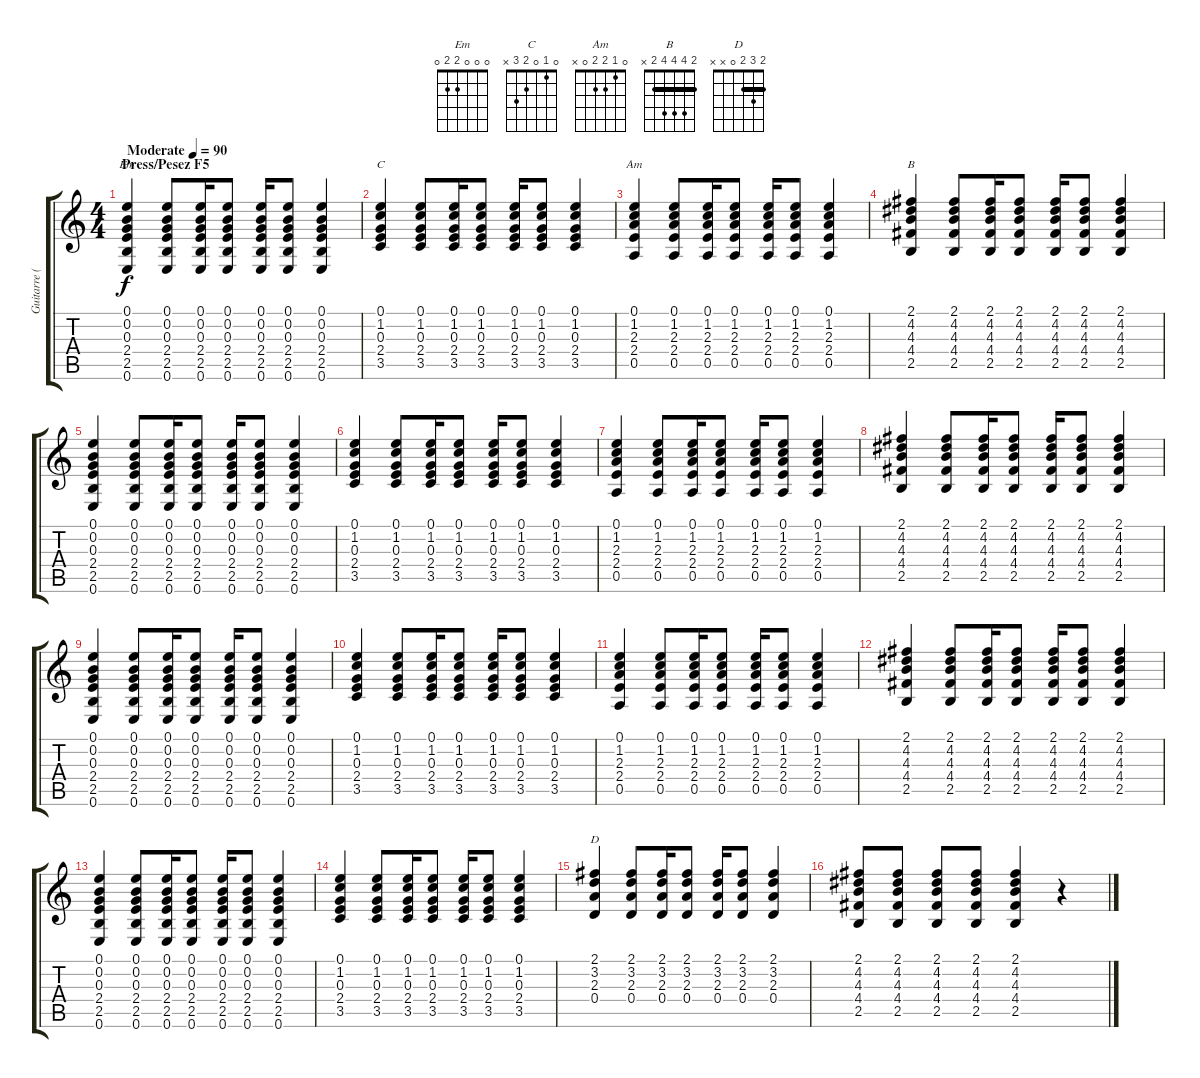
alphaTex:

\track ("Guitarre (Acoutique)" "Guitarre (") {instrument acousticguitarsteel}
\staff {score tabs}
\tuning (E4 B3 G3 D3 A2 E2) {hide}
\chord ("Em" 0 0 0 2 2 0)
\chord ("C" 0 1 0 2 3 x)
\chord ("Am" 0 1 2 2 0 x)
\chord ("B" 2 4 4 4 2 x) {barre 2}
\chord ("D" 2 3 2 0 x x) {barre 2}
\ts (4 4)
\section ("" "Press/Pesez F5")
\tempo (90 "Moderate")
\clef g2
\ks c
(0.1 0.2 0.3 2.4 2.5 0.6).4{ch "Em" dy f instrument acousticguitarsteel} (0.1 0.2 0.3 2.4 2.5 0.6).8 (0.1 0.2 0.3 2.4 2.5 0.6).16 (0.1 0.2 0.3 2.4 2.5 0.6).8 (0.1 0.2 0.3 2.4 2.5 0.6).16 (0.1 0.2 0.3 2.4 2.5 0.6).8 (0.1 0.2 0.3 2.4 2.5 0.6).4 |
(0.1 1.2 0.3 2.4 3.5).4{ch "C"} (0.1 1.2 0.3 2.4 3.5).8 (0.1 1.2 0.3 2.4 3.5).16 (0.1 1.2 0.3 2.4 3.5).8 (0.1 1.2 0.3 2.4 3.5).16 (0.1 1.2 0.3 2.4 3.5).8 (0.1 1.2 0.3 2.4 3.5).4 |
(0.1 1.2 2.3 2.4 0.5).4{ch "Am"} (0.1 1.2 2.3 2.4 0.5).8 (0.1 1.2 2.3 2.4 0.5).16 (0.1 1.2 2.3 2.4 0.5).8 (0.1 1.2 2.3 2.4 0.5).16 (0.1 1.2 2.3 2.4 0.5).8 (0.1 1.2 2.3 2.4 0.5).4 |
(2.1 4.2 4.3 4.4 2.5).4{ch "B"} (2.1 4.2 4.3 4.4 2.5).8 (2.1 4.2 4.3 4.4 2.5).16 (2.1 4.2 4.3 4.4 2.5).8 (2.1 4.2 4.3 4.4 2.5).16 (2.1 4.2 4.3 4.4 2.5).8 (2.1 4.2 4.3 4.4 2.5).4 |
(0.1 0.2 0.3 2.4 2.5 0.6).4 (0.1 0.2 0.3 2.4 2.5 0.6).8 (0.1 0.2 0.3 2.4 2.5 0.6).16 (0.1 0.2 0.3 2.4 2.5 0.6).8 (0.1 0.2 0.3 2.4 2.5 0.6).16 (0.1 0.2 0.3 2.4 2.5 0.6).8 (0.1 0.2 0.3 2.4 2.5 0.6).4 |
(0.1 1.2 0.3 2.4 3.5).4 (0.1 1.2 0.3 2.4 3.5).8 (0.1 1.2 0.3 2.4 3.5).16 (0.1 1.2 0.3 2.4 3.5).8 (0.1 1.2 0.3 2.4 3.5).16 (0.1 1.2 0.3 2.4 3.5).8 (0.1 1.2 0.3 2.4 3.5).4 |
(0.1 1.2 2.3 2.4 0.5).4 (0.1 1.2 2.3 2.4 0.5).8 (0.1 1.2 2.3 2.4 0.5).16 (0.1 1.2 2.3 2.4 0.5).8 (0.1 1.2 2.3 2.4 0.5).16 (0.1 1.2 2.3 2.4 0.5).8 (0.1 1.2 2.3 2.4 0.5).4 |
(2.1 4.2 4.3 4.4 2.5).4 (2.1 4.2 4.3 4.4 2.5).8 (2.1 4.2 4.3 4.4 2.5).16 (2.1 4.2 4.3 4.4 2.5).8 (2.1 4.2 4.3 4.4 2.5).16 (2.1 4.2 4.3 4.4 2.5).8 (2.1 4.2 4.3 4.4 2.5).4 |
(0.1 0.2 0.3 2.4 2.5 0.6).4 (0.1 0.2 0.3 2.4 2.5 0.6).8 (0.1 0.2 0.3 2.4 2.5 0.6).16 (0.1 0.2 0.3 2.4 2.5 0.6).8 (0.1 0.2 0.3 2.4 2.5 0.6).16 (0.1 0.2 0.3 2.4 2.5 0.6).8 (0.1 0.2 0.3 2.4 2.5 0.6).4 |
(0.1 1.2 0.3 2.4 3.5).4 (0.1 1.2 0.3 2.4 3.5).8 (0.1 1.2 0.3 2.4 3.5).16 (0.1 1.2 0.3 2.4 3.5).8 (0.1 1.2 0.3 2.4 3.5).16 (0.1 1.2 0.3 2.4 3.5).8 (0.1 1.2 0.3 2.4 3.5).4 |
(0.1 1.2 2.3 2.4 0.5).4 (0.1 1.2 2.3 2.4 0.5).8 (0.1 1.2 2.3 2.4 0.5).16 (0.1 1.2 2.3 2.4 0.5).8 (0.1 1.2 2.3 2.4 0.5).16 (0.1 1.2 2.3 2.4 0.5).8 (0.1 1.2 2.3 2.4 0.5).4 |
(2.1 4.2 4.3 4.4 2.5).4 (2.1 4.2 4.3 4.4 2.5).8 (2.1 4.2 4.3 4.4 2.5).16 (2.1 4.2 4.3 4.4 2.5).8 (2.1 4.2 4.3 4.4 2.5).16 (2.1 4.2 4.3 4.4 2.5).8 (2.1 4.2 4.3 4.4 2.5).4 |
(0.1 0.2 0.3 2.4 2.5 0.6).4 (0.1 0.2 0.3 2.4 2.5 0.6).8 (0.1 0.2 0.3 2.4 2.5 0.6).16 (0.1 0.2 0.3 2.4 2.5 0.6).8 (0.1 0.2 0.3 2.4 2.5 0.6).16 (0.1 0.2 0.3 2.4 2.5 0.6).8 (0.1 0.2 0.3 2.4 2.5 0.6).4 |
(0.1 1.2 0.3 2.4 3.5).4 (0.1 1.2 0.3 2.4 3.5).8 (0.1 1.2 0.3 2.4 3.5).16 (0.1 1.2 0.3 2.4 3.5).8 (0.1 1.2 0.3 2.4 3.5).16 (0.1 1.2 0.3 2.4 3.5).8 (0.1 1.2 0.3 2.4 3.5).4 |
(2.1 3.2 2.3 0.4).4{ch "D"} (2.1 3.2 2.3 0.4).8 (2.1 3.2 2.3 0.4).16 (2.1 3.2 2.3 0.4).8 (2.1 3.2 2.3 0.4).16 (2.1 3.2 2.3 0.4).8 (2.1 3.2 2.3 0.4).4 |
(2.1 4.2 4.3 4.4 2.5).8 (2.1 4.2 4.3 4.4 2.5).8 (2.1 4.2 4.3 4.4 2.5).8 (2.1 4.2 4.3 4.4 2.5).8 (2.1 4.2 4.3 4.4 2.5).4 r.4
